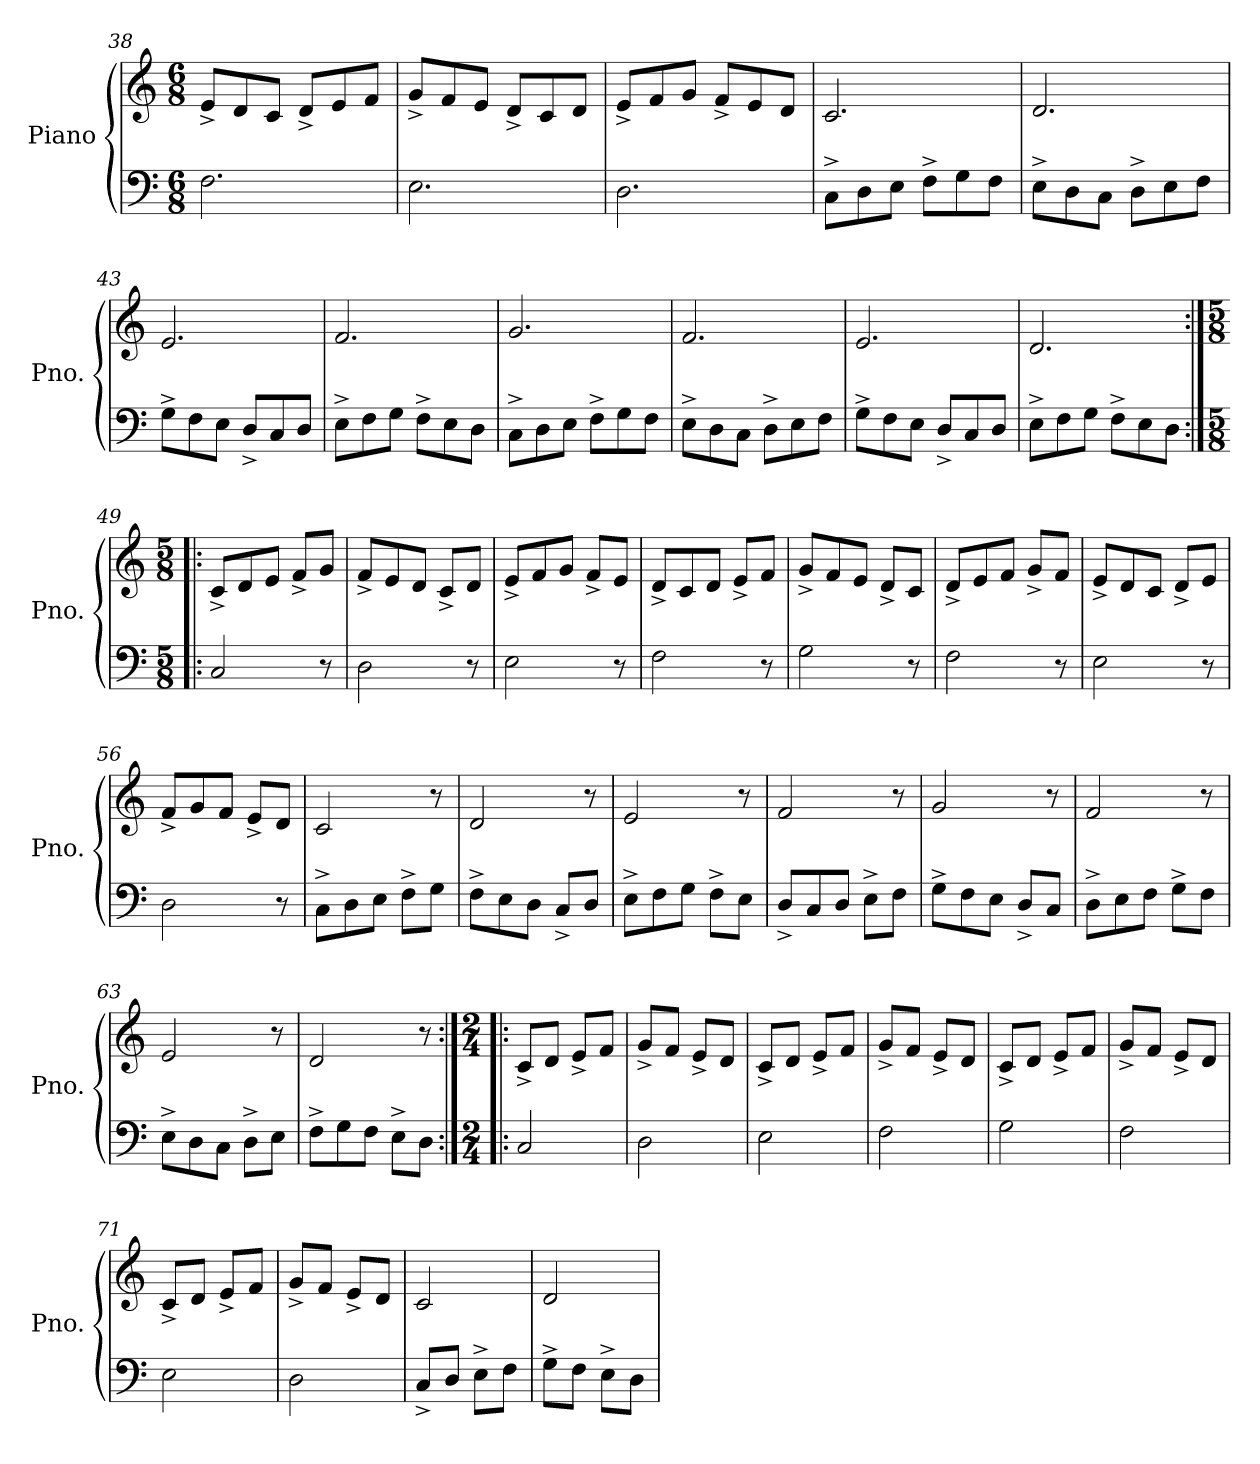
**kern	**kern
*part1	*part1
*staff2	*staff1
*I"Piano	*
*I'Pno.	*
*clefF4	*clefG2
*k[]	*k[]
*M6/8	*M6/8
=38	=38
2.F\	8e^/L
.	8d/
.	8c/J
.	8d^/L
.	8e/
.	8f/J
!!LO:LB:g=z
=39	=39
2.E\	8g^/L
.	8f/
.	8e/J
.	8d^/L
.	8c/
.	8d/J
=40	=40
2.D\	8e^/L
.	8f/
.	8g/J
.	8f^/L
.	8e/
.	8d/J
=41	=41
8C^\L	2.c/
8D\	.
8E\J	.
8F^\L	.
8G\	.
8F\J	.
=42	=42
8E^\L	2.d/
8D\	.
8C\J	.
8D^\L	.
8E\	.
8F\J	.
=43	=43
8G^\L	2.e/
8F\	.
8E\J	.
8D^/L	.
8C/	.
8D/J	.
=44	=44
8E^\L	2.f/
8F\	.
8G\J	.
8F^\L	.
8E\	.
8D\J	.
!!LO:LB:g=z
=45	=45
8C^\L	2.g/
8D\	.
8E\J	.
8F^\L	.
8G\	.
8F\J	.
=46	=46
8E^\L	2.f/
8D\	.
8C\J	.
8D^\L	.
8E\	.
8F\J	.
=47	=47
8G^\L	2.e/
8F\	.
8E\J	.
8D^/L	.
8C/	.
8D/J	.
=48	=48
8E^\L	2.d/
8F\	.
8G\J	.
8F^\L	.
8E\	.
8D\J	.
=49:|!|:	=49:|!|:
*M5/8	*M5/8
2C/	8c^/L
.	8d/
.	8e/J
.	8f^/L
8r	8g/J
=50	=50
2D\	8f^/L
.	8e/
.	8d/J
.	8c^/L
8r	8d/J
!!LO:LB:g=z
=51	=51
2E\	8e^/L
.	8f/
.	8g/J
.	8f^/L
8r	8e/J
=52	=52
2F\	8d^/L
.	8c/
.	8d/J
.	8e^/L
8r	8f/J
=53	=53
2G\	8g^/L
.	8f/
.	8e/J
.	8d^/L
8r	8c/J
=54	=54
2F\	8d^/L
.	8e/
.	8f/J
.	8g^/L
8r	8f/J
=55	=55
2E\	8e^/L
.	8d/
.	8c/J
.	8d^/L
8r	8e/J
=56	=56
2D\	8f^/L
.	8g/
.	8f/J
.	8e^/L
8r	8d/J
=57	=57
8C^\L	2c/
8D\	.
8E\J	.
8F^\L	.
8G\J	8r
!!LO:LB:g=z
=58	=58
8F^\L	2d/
8E\	.
8D\J	.
8C^/L	.
8D/J	8r
=59	=59
8E^\L	2e/
8F\	.
8G\J	.
8F^\L	.
8E\J	8r
=60	=60
8D^/L	2f/
8C/	.
8D/J	.
8E^\L	.
8F\J	8r
=61	=61
8G^\L	2g/
8F\	.
8E\J	.
8D^/L	.
8C/J	8r
=62	=62
8D^\L	2f/
8E\	.
8F\J	.
8G^\L	.
8F\J	8r
=63	=63
8E^\L	2e/
8D\	.
8C\J	.
8D^\L	.
8E\J	8r
=64	=64
8F^\L	2d/
8G\	.
8F\J	.
8E^\L	.
8D\J	8r
!!LO:PB:g=z
=65:|!|:	=65:|!|:
*M2/4	*M2/4
2C/	8c^/L
.	8d/J
.	8e^/L
.	8f/J
=66	=66
2D\	8g^/L
.	8f/J
.	8e^/L
.	8d/J
=67	=67
2E\	8c^/L
.	8d/J
.	8e^/L
.	8f/J
=68	=68
2F\	8g^/L
.	8f/J
.	8e^/L
.	8d/J
=69	=69
2G\	8c^/L
.	8d/J
.	8e^/L
.	8f/J
=70	=70
2F\	8g^/L
.	8f/J
.	8e^/L
.	8d/J
=71	=71
2E\	8c^/L
.	8d/J
.	8e^/L
.	8f/J
=72	=72
2D\	8g^/L
.	8f/J
.	8e^/L
.	8d/J
!!LO:LB:g=z
=73	=73
8C^/L	2c/
8D/J	.
8E^\L	.
8F\J	.
=74	=74
8G^\L	2d/
8F\J	.
8E^\L	.
8D\J	.
=	=
*-	*-
